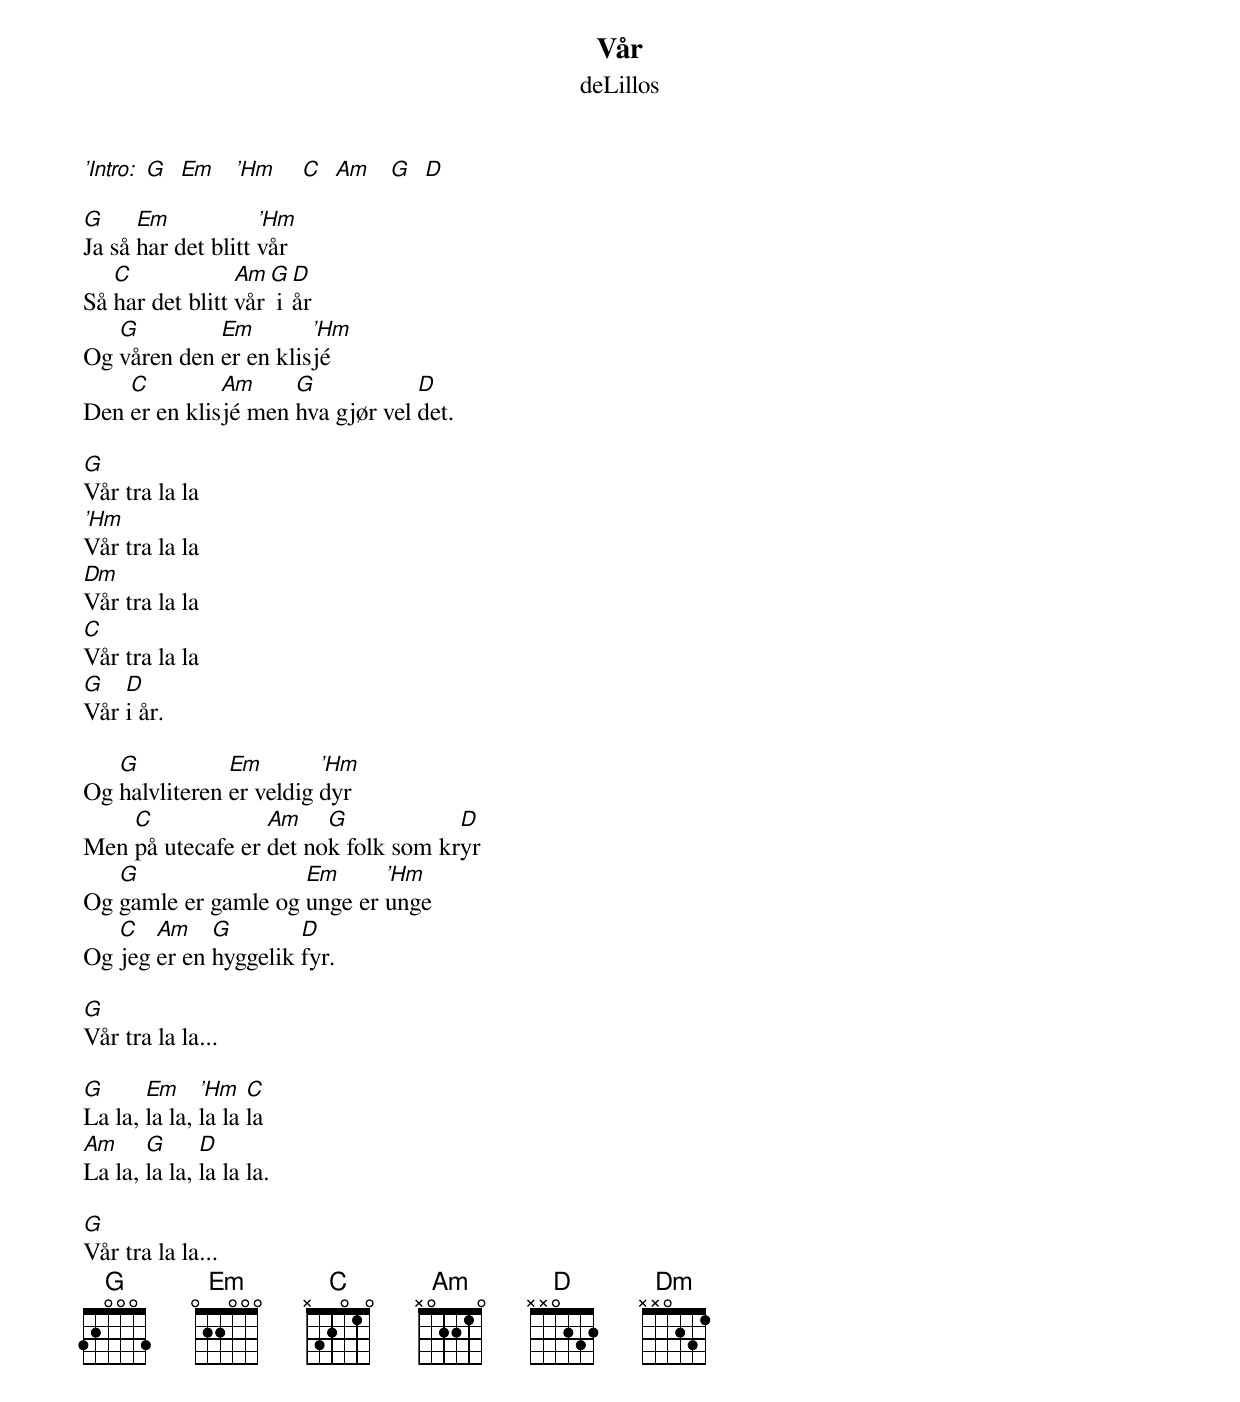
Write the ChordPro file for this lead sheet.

{t:Vår}
{st:deLillos}
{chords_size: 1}
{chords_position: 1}
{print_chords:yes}
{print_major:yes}
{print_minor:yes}
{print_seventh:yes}
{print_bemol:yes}
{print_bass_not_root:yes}
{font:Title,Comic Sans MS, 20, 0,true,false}
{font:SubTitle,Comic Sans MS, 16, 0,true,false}
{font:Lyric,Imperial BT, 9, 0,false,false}
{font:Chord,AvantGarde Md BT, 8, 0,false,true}
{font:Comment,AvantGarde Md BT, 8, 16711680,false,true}
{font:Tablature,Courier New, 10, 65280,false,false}
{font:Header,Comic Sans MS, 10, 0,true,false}
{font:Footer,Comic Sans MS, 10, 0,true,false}
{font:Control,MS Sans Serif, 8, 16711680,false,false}
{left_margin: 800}
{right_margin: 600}
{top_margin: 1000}
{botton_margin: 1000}
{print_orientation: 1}


['Intro:] [G]  [Em]   ['Hm]    [C]  [Am]   [G]  [D]

[G]Ja så [Em]har det blitt ['Hm]vår
Så [C]har det blitt [Am]vår[G] i [D]år
Og [G]våren den [Em]er en klis['Hm]jé
Den [C]er en klis[Am]jé men [G]hva gjør vel [D]det.

[G]Vår tra la la
['Hm]Vår tra la la
[Dm]Vår tra la la
[C]Vår tra la la
[G]Vår [D]i år.

Og [G]halvliteren [Em]er veldig ['Hm]dyr
Men [C]på utecafe er [Am]det no[G]k folk som kr[D]yr
Og [G]gamle er gamle og [Em]unge er ['Hm]unge
Og [C]jeg [Am]er en [G]hyggelik [D]fyr.

[G]Vår tra la la...

[G]La la, [Em]la la, ['Hm]la la [C]la
[Am]La la, [G]la la, [D]la la la.

[G]Vår tra la la...
